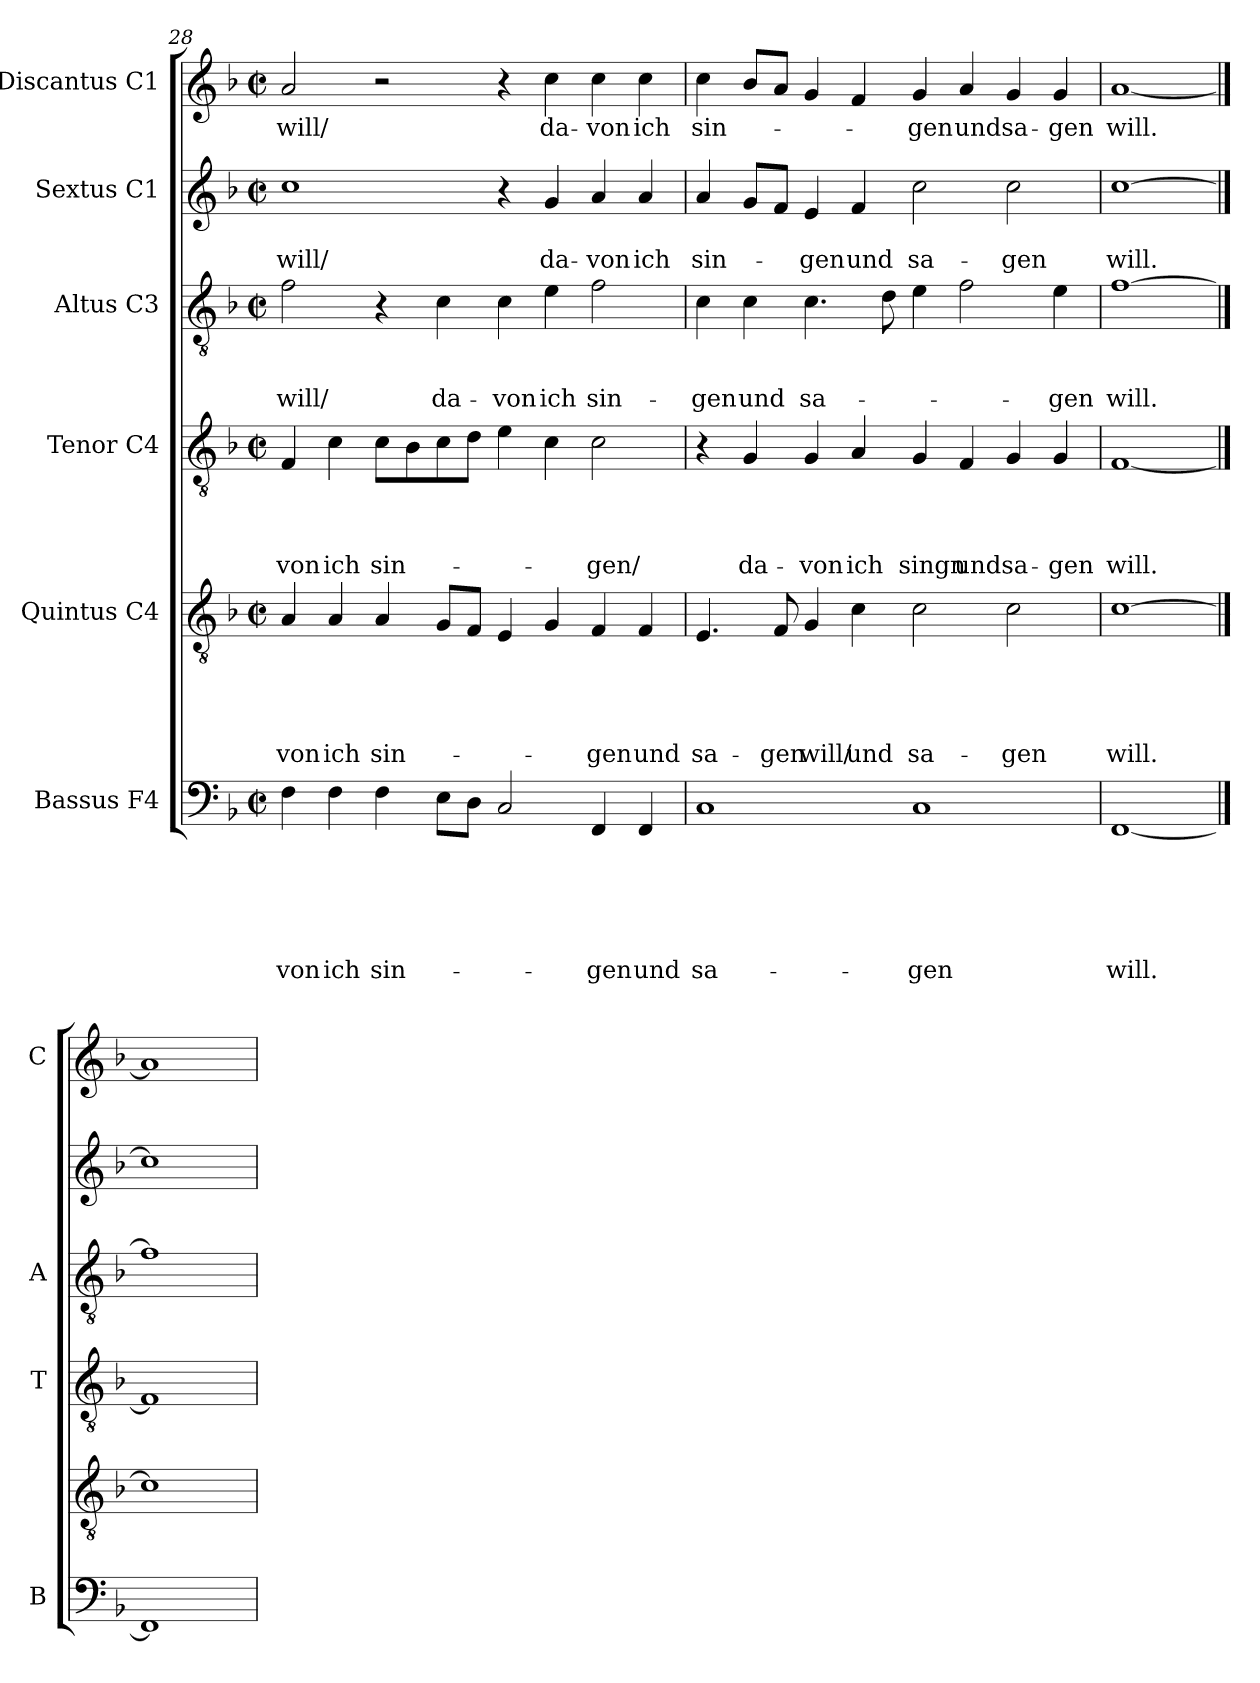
**kern	**text	**text	**text	**text	**text	**text	**kern	**text	**text	**text	**text	**text	**kern	**text	**text	**text	**text	**kern	**text	**text	**text	**kern	**text	**text	**kern	**text
*part6	*part6	*part6	*part6	*part6	*part6	*part6	*part5	*part5	*part5	*part5	*part5	*part5	*part4	*part4	*part4	*part4	*part4	*part3	*part3	*part3	*part3	*part2	*part2	*part2	*part1	*part1
*staff6	*staff6	*staff6	*staff6	*staff6	*staff6	*staff6	*staff5	*staff5	*staff5	*staff5	*staff5	*staff5	*staff4	*staff4	*staff4	*staff4	*staff4	*staff3	*staff3	*staff3	*staff3	*staff2	*staff2	*staff2	*staff1	*staff1
*I"Bassus F4	*	*	*	*	*	*	*I"Quintus C4	*	*	*	*	*	*I"Tenor C4	*	*	*	*	*I"Altus C3	*	*	*	*I"Sextus C1	*	*	*I"Discantus C1	*
*I'B	*	*	*	*	*	*	*	*	*	*	*	*	*I'T	*	*	*	*	*I'A	*	*	*	*	*	*	*I'C	*
!!LO:LB:g=z
*clefF4	*	*	*	*	*	*	*clefGv2	*	*	*	*	*	*clefGv2	*	*	*	*	*clefGv2	*	*	*	*clefG2	*	*	*clefG2	*
*k[b-]	*	*	*	*	*	*	*k[b-]	*	*	*	*	*	*k[b-]	*	*	*	*	*k[b-]	*	*	*	*k[b-]	*	*	*k[b-]	*
*F:	*	*	*	*	*	*	*F:	*	*	*	*	*	*F:	*	*	*	*	*F:	*	*	*	*F:	*	*	*F:	*
*M2/2	*	*	*	*	*	*	*M2/2	*	*	*	*	*	*M2/2	*	*	*	*	*M2/2	*	*	*	*M2/2	*	*	*M2/2	*
*met(c|)	*	*	*	*	*	*	*met(c|)	*	*	*	*	*	*met(c|)	*	*	*	*	*met(c|)	*	*	*	*met(c|)	*	*	*met(c|)	*
=28	=28	=28	=28	=28	=28	=28	=28	=28	=28	=28	=28	=28	=28	=28	=28	=28	=28	=28	=28	=28	=28	=28	=28	=28	=28	=28
!	!	!	!	!	!	!LO:LY:b	!	!	!	!	!	!LO:LY:b	!	!	!	!	!LO:LY:b	!	!	!	!LO:LY:b	!	!	!LO:LY:b	!	!LO:LY:b
4F\	.	.	.	.	.	-von	4A/	.	.	.	.	-von	4F/	.	.	.	-von	2f\	.	.	will/	1cc	.	will/	2a/	will/
!	!	!	!	!	!	!LO:LY:b	!	!	!	!	!	!LO:LY:b	!	!	!	!	!LO:LY:b	!	!	!	!	!	!	!	!	!
4F\	.	.	.	.	.	ich	4A/	.	.	.	.	ich	4c\	.	.	.	ich	.	.	.	.	.	.	.	.	.
!	!	!	!	!	!	!LO:LY:b	!	!	!	!	!	!LO:LY:b	!	!	!	!	!LO:LY:b	!	!	!	!	!	!	!	!	!
4F\	.	.	.	.	.	sin-	4A/	.	.	.	.	sin-	8c\L	.	.	.	sin-	4r	.	.	.	.	.	.	2r	.
.	.	.	.	.	.	.	.	.	.	.	.	.	8B-\	.	.	.	.	.	.	.	.	.	.	.	.	.
!	!	!	!	!	!	!	!	!	!	!	!	!	!	!	!	!	!	!	!	!	!LO:LY:b	!	!	!	!	!
8E\L	.	.	.	.	.	.	8G/L	.	.	.	.	.	8c\	.	.	.	.	4c\	.	.	da-	.	.	.	.	.
8D\J	.	.	.	.	.	.	8F/J	.	.	.	.	.	8d\J	.	.	.	.	.	.	.	.	.	.	.	.	.
!	!	!	!	!	!	!	!	!	!	!	!	!	!	!	!	!	!	!	!	!	!LO:LY:b	!	!	!	!	!
2C/	.	.	.	.	.	.	4E/	.	.	.	.	.	4e\	.	.	.	.	4c\	.	.	-von	4r	.	.	4r	.
!	!	!	!	!	!	!	!	!	!	!	!	!	!	!	!	!	!	!	!	!	!LO:LY:b	!	!	!LO:LY:b	!	!LO:LY:b
.	.	.	.	.	.	.	4G/	.	.	.	.	.	4c\	.	.	.	.	4e\	.	.	ich	4g/	.	da-	4cc\	da-
!	!	!	!	!	!	!LO:LY:b	!	!	!	!	!	!LO:LY:b	!	!	!	!	!LO:LY:b	!	!	!	!LO:LY:b	!	!	!LO:LY:b	!	!LO:LY:b
4FF/	.	.	.	.	.	-gen	4F/	.	.	.	.	-gen	2c\	.	.	.	-gen/	2f\	.	.	sin-	4a/	.	-von	4cc\	-von
!	!	!	!	!	!	!LO:LY:b	!	!	!	!	!	!LO:LY:b	!	!	!	!	!	!	!	!	!	!	!	!LO:LY:b	!	!LO:LY:b
4FF/	.	.	.	.	.	und	4F/	.	.	.	.	und	.	.	.	.	.	.	.	.	.	4a/	.	ich	4cc\	ich
=29	=29	=29	=29	=29	=29	=29	=29	=29	=29	=29	=29	=29	=29	=29	=29	=29	=29	=29	=29	=29	=29	=29	=29	=29	=29	=29
!	!	!	!	!	!	!LO:LY:b	!	!	!	!	!	!LO:LY:b	!	!	!	!	!	!	!	!	!LO:LY:b	!	!	!LO:LY:b	!	!LO:LY:b
1C	.	.	.	.	.	sa-	4.E/	.	.	.	.	sa-	4r	.	.	.	.	4c\	.	.	-gen	4a/	.	sin-	4cc\	sin-
!	!	!	!	!	!	!	!	!	!	!	!	!	!	!	!	!	!LO:LY:b	!	!	!	!LO:LY:b	!	!	!	!	!
.	.	.	.	.	.	.	.	.	.	.	.	.	4G/	.	.	.	da-	4c\	.	.	und	8g/L	.	.	8b-/L	.
!	!	!	!	!	!	!	!	!	!	!	!	!LO:LY:b	!	!	!	!	!	!	!	!	!	!	!	!	!	!
.	.	.	.	.	.	.	8F/	.	.	.	.	-gen	.	.	.	.	.	.	.	.	.	8f/J	.	.	8a/J	.
!	!	!	!	!	!	!	!	!	!	!	!	!LO:LY:b	!	!	!	!	!LO:LY:b	!	!	!	!LO:LY:b	!	!	!LO:LY:b	!	!
.	.	.	.	.	.	.	4G/	.	.	.	.	will/	4G/	.	.	.	-von	4.c\	.	.	sa-	4e/	.	-gen	4g/	.
!	!	!	!	!	!	!	!	!	!	!	!	!LO:LY:b	!	!	!	!	!LO:LY:b	!	!	!	!	!	!	!LO:LY:b	!	!
.	.	.	.	.	.	.	4c\	.	.	.	.	und	4A/	.	.	.	ich	.	.	.	.	4f/	.	und	4f/	.
.	.	.	.	.	.	.	.	.	.	.	.	.	.	.	.	.	.	8d\	.	.	.	.	.	.	.	.
!	!	!	!	!	!	!LO:LY:b	!	!	!	!	!	!LO:LY:b	!	!	!	!	!LO:LY:b	!	!	!	!	!	!	!LO:LY:b	!	!LO:LY:b
1C	.	.	.	.	.	-gen	2c\	.	.	.	.	sa-	4G/	.	.	.	singn	4e\	.	.	.	2cc\	.	sa-	4g/	-gen
!	!	!	!	!	!	!	!	!	!	!	!	!	!	!	!	!	!LO:LY:b	!	!	!	!	!	!	!	!	!LO:LY:b
.	.	.	.	.	.	.	.	.	.	.	.	.	4F/	.	.	.	und	2f\	.	.	.	.	.	.	4a/	und
!	!	!	!	!	!	!	!	!	!	!	!	!LO:LY:b	!	!	!	!	!LO:LY:b	!	!	!	!	!	!	!LO:LY:b	!	!LO:LY:b
.	.	.	.	.	.	.	2c\	.	.	.	.	-gen	4G/	.	.	.	sa-	.	.	.	.	2cc\	.	-gen	4g/	sa-
!	!	!	!	!	!	!	!	!	!	!	!	!	!	!	!	!	!LO:LY:b	!	!	!	!LO:LY:b	!	!	!	!	!LO:LY:b
.	.	.	.	.	.	.	.	.	.	.	.	.	4G/	.	.	.	-gen	4e\	.	.	-gen	.	.	.	4g/	-gen
=30	=30	=30	=30	=30	=30	=30	=30	=30	=30	=30	=30	=30	=30	=30	=30	=30	=30	=30	=30	=30	=30	=30	=30	=30	=30	=30
!	!	!	!	!	!	!LO:LY:b	!	!	!	!	!	!LO:LY:b	!	!	!	!	!LO:LY:b	!	!	!	!LO:LY:b	!	!	!LO:LY:b	!	!LO:LY:b
[1FF	.	.	.	.	.	will.	[1c	.	.	.	.	will.	[1F	.	.	.	will.	[1f	.	.	will.	[1cc	.	will.	[1a	will.
==31	==31	==31	==31	==31	==31	==31	==31	==31	==31	==31	==31	==31	==31	==31	==31	==31	==31	==31	==31	==31	==31	==31	==31	==31	==31	==31
1FF]	.	.	.	.	.	.	1c]	.	.	.	.	.	1F]	.	.	.	.	1f]	.	.	.	1cc]	.	.	1a]	.
=	=	=	=	=	=	=	=	=	=	=	=	=	=	=	=	=	=	=	=	=	=	=	=	=	=	=
*-	*-	*-	*-	*-	*-	*-	*-	*-	*-	*-	*-	*-	*-	*-	*-	*-	*-	*-	*-	*-	*-	*-	*-	*-	*-	*-
